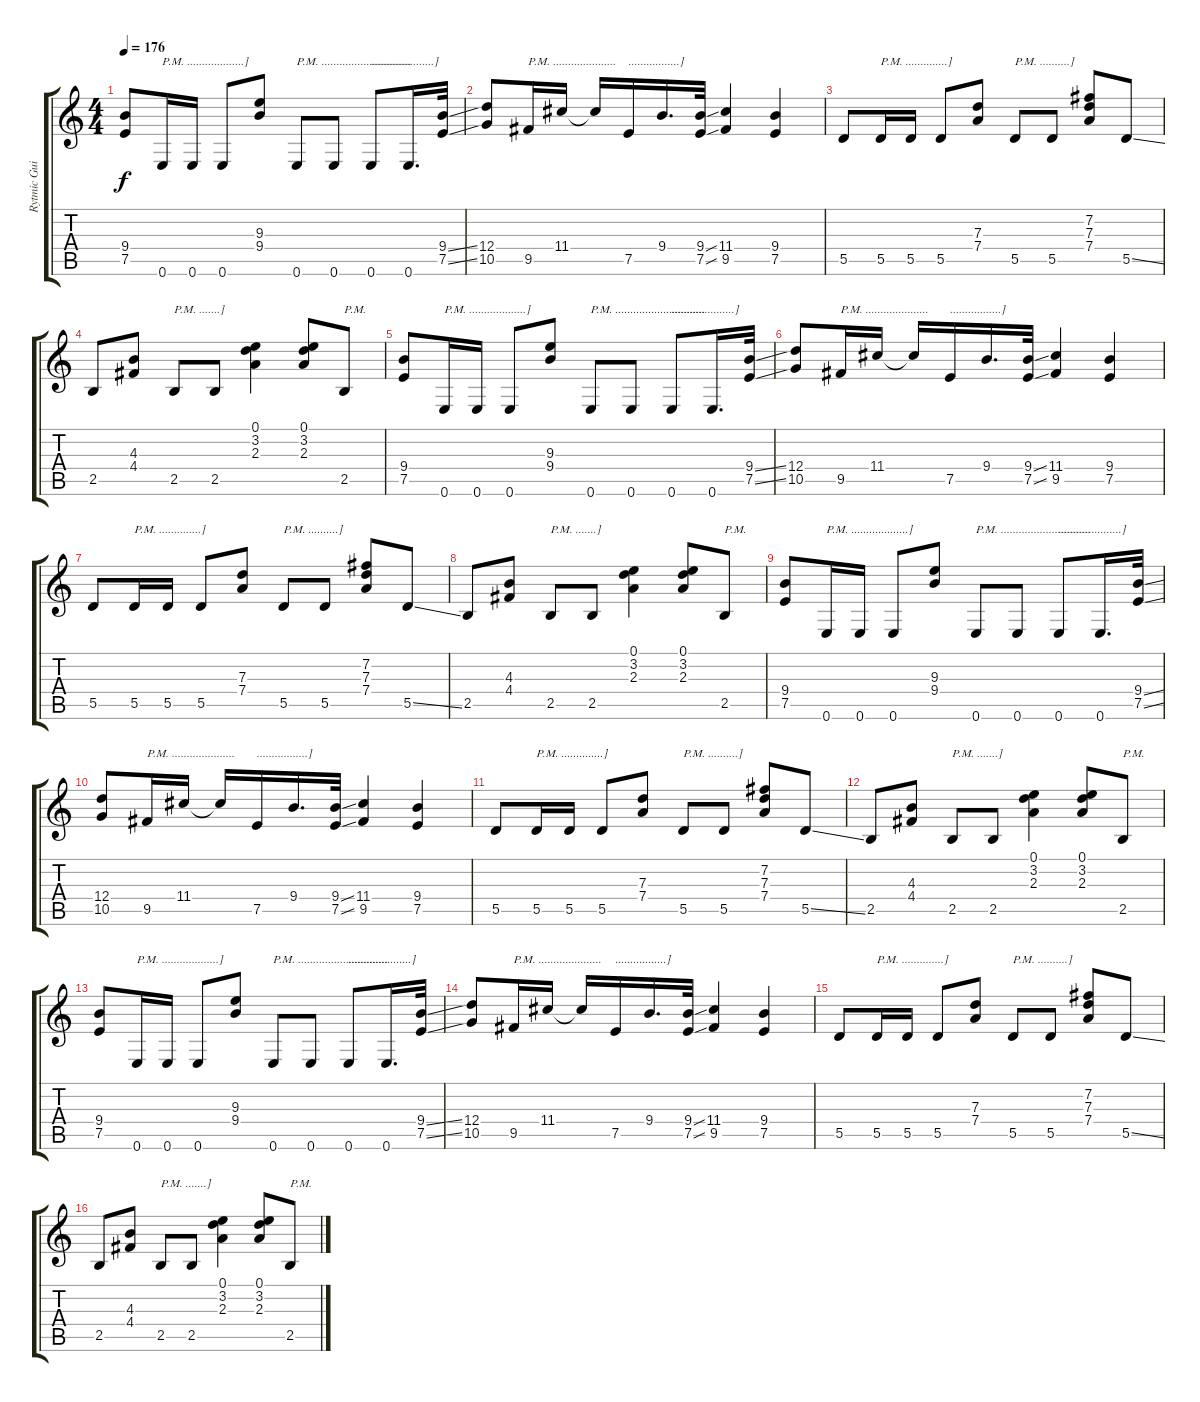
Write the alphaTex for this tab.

\track ("Rytmic Guitar" "Rytmic Gui") {instrument distortionguitar}
\staff {score tabs}
\tuning (E4 B3 G3 D3 A2 E2) {hide}
\ts (4 4)
\tempo 176
\clef g2
\ks c
(9.4 7.5).8{dy f} 0.6.16{txt "P.M. ...................]"} 0.6.16 0.6.8 (9.3 9.4).8 0.6.8{txt "P.M. .............................."} 0.6.8 0.6.8{txt ".....................]"} 0.6.16{d} (9.4{ss} 7.5{ss}).32 |
(12.4 10.5).8 9.5.16{txt "P.M. ....................."} 11.4.16 11.4{t}.16 7.5.16{txt ".................]"} 9.4.16{d} (9.4{ss} 7.5{ss}).32 (11.4 9.5).4 (9.4 7.5).4 |
5.5.8 5.5.16{txt "P.M. ..............]"} 5.5.16 5.5.8 (7.3 7.4).8 5.5.8{txt "P.M. ..........]"} 5.5.8 (7.2 7.3 7.4).8 5.5{ss}.8 |
2.5.8 (4.3 4.4).8 2.5.8{txt "P.M. .......]"} 2.5.8 (0.1 3.2 2.3).4 (0.1 3.2 2.3).8 2.5.8{txt "P.M."} |
(9.4 7.5).8 0.6.16{txt "P.M. ...................]"} 0.6.16 0.6.8 (9.3 9.4).8 0.6.8{txt "P.M. .............................."} 0.6.8 0.6.8{txt ".....................]"} 0.6.16{d} (9.4{ss} 7.5{ss}).32 |
(12.4 10.5).8 9.5.16{txt "P.M. ....................."} 11.4.16 11.4{t}.16 7.5.16{txt ".................]"} 9.4.16{d} (9.4{ss} 7.5{ss}).32 (11.4 9.5).4 (9.4 7.5).4 |
5.5.8 5.5.16{txt "P.M. ..............]"} 5.5.16 5.5.8 (7.3 7.4).8 5.5.8{txt "P.M. ..........]"} 5.5.8 (7.2 7.3 7.4).8 5.5{ss}.8 |
2.5.8 (4.3 4.4).8 2.5.8{txt "P.M. .......]"} 2.5.8 (0.1 3.2 2.3).4 (0.1 3.2 2.3).8 2.5.8{txt "P.M."} |
(9.4 7.5).8 0.6.16{txt "P.M. ...................]"} 0.6.16 0.6.8 (9.3 9.4).8 0.6.8{txt "P.M. .............................."} 0.6.8 0.6.8{txt ".....................]"} 0.6.16{d} (9.4{ss} 7.5{ss}).32 |
(12.4 10.5).8 9.5.16{txt "P.M. ....................."} 11.4.16 11.4{t}.16 7.5.16{txt ".................]"} 9.4.16{d} (9.4{ss} 7.5{ss}).32 (11.4 9.5).4 (9.4 7.5).4 |
5.5.8 5.5.16{txt "P.M. ..............]"} 5.5.16 5.5.8 (7.3 7.4).8 5.5.8{txt "P.M. ..........]"} 5.5.8 (7.2 7.3 7.4).8 5.5{ss}.8 |
2.5.8 (4.3 4.4).8 2.5.8{txt "P.M. .......]"} 2.5.8 (0.1 3.2 2.3).4 (0.1 3.2 2.3).8 2.5.8{txt "P.M."} |
(9.4 7.5).8 0.6.16{txt "P.M. ...................]"} 0.6.16 0.6.8 (9.3 9.4).8 0.6.8{txt "P.M. .............................."} 0.6.8 0.6.8{txt ".....................]"} 0.6.16{d} (9.4{ss} 7.5{ss}).32 |
(12.4 10.5).8 9.5.16{txt "P.M. ....................."} 11.4.16 11.4{t}.16 7.5.16{txt ".................]"} 9.4.16{d} (9.4{ss} 7.5{ss}).32 (11.4 9.5).4 (9.4 7.5).4 |
5.5.8 5.5.16{txt "P.M. ..............]"} 5.5.16 5.5.8 (7.3 7.4).8 5.5.8{txt "P.M. ..........]"} 5.5.8 (7.2 7.3 7.4).8 5.5{ss}.8 |
2.5.8 (4.3 4.4).8 2.5.8{txt "P.M. .......]"} 2.5.8 (0.1 3.2 2.3).4 (0.1 3.2 2.3).8 2.5.8{txt "P.M."}
